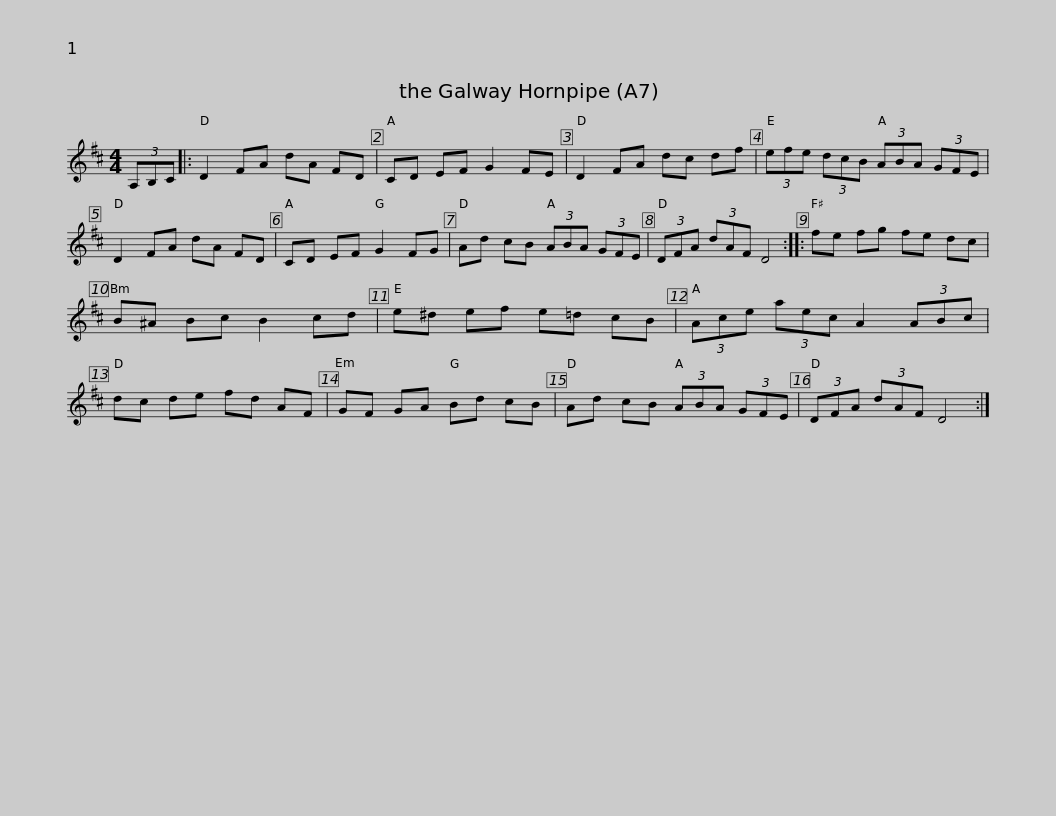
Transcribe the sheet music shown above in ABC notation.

X:1
L:1/8
M:4/4
I:linebreak $
K:D
V:1 treble
V:1
 (3A,B,C |: D2 FA dA FD | CD EF G2 FE | D2 FA dc df | (3efe (3dcB (3ABA (3GFE | %5
 D2 FA dA FD |$ CD EF G2 FG | Ad cB (3ABA (3GFE | (3DFA (3dAF D4 :: fe fg fe dc | %10
 B^A Bc B2 cd |$ e^d ef e=d cB | (3Ace (3aec A2 (3ABc | dc de fd AF | GF GA Bd cB | %15
 Ad cB (3ABA (3GFE |$ (3DFA (3dAF D4 :| %17
